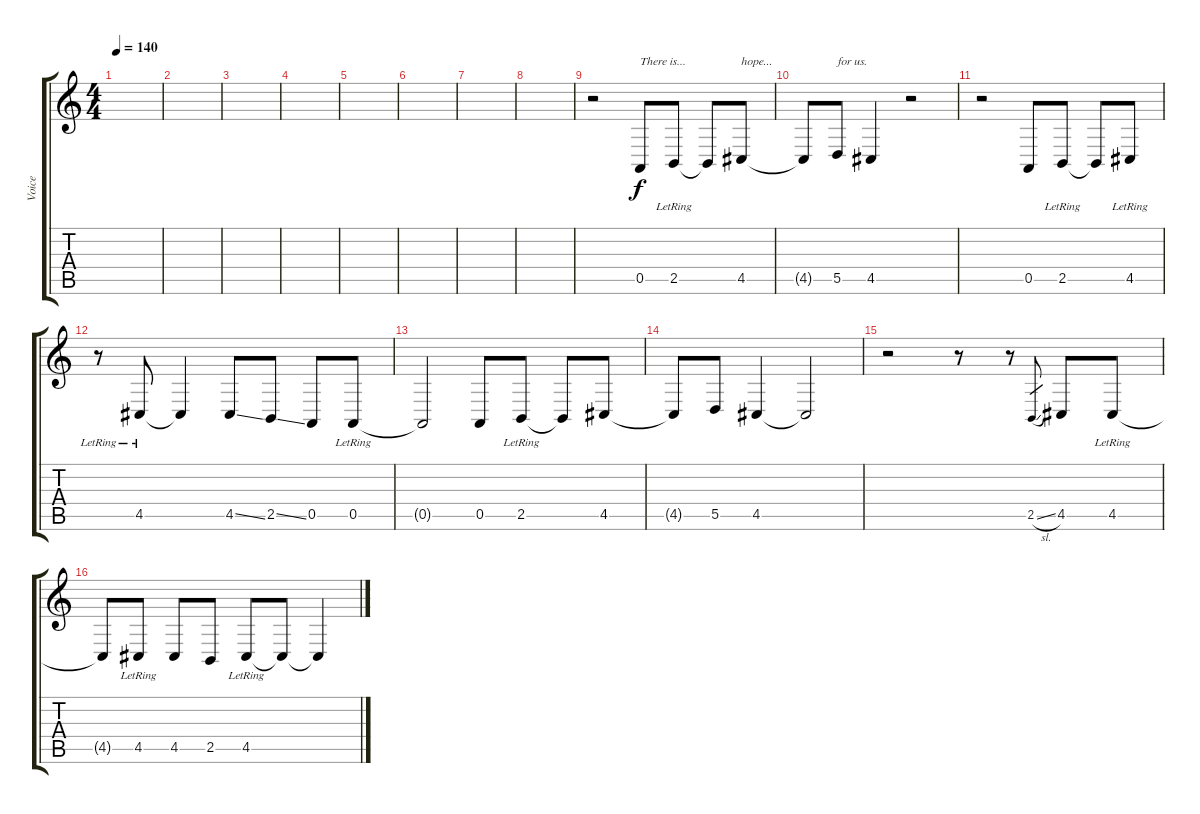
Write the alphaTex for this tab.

\track ("Voice" "Voice") {instrument reedorgan}
\staff {score tabs}
\tuning (E4 B3 G3 D3 A2 E2) {hide}
\ts (4 4)
\tempo 140
\clef g2
\ks c
|
|
|
|
|
|
|
|
r.2 0.5.8{txt "There is..."} 2.5{lr}.8 2.5{t}.8 4.5.8{txt "hope..."} |
4.5{t}.8 5.5.8{txt "for us."} 4.5.4 r.2 |
r.2 0.5.8 2.5{lr}.8 2.5{t}.8 4.5{lr}.8 |
r.8 4.5{lr}.8 4.5{t}.4 4.5{ss}.8 2.5{ss}.8 0.5.8 0.5{lr}.8 |
0.5{t}.2 0.5.8 2.5{lr}.8 2.5{t}.8 4.5.8 |
4.5{t}.8 5.5.8 4.5.4 4.5{t}.2 |
r.2 r.8 r.8 2.5{sl}.8{gr} 4.5.8 4.5{lr}.8 |
4.5{t}.8 4.5{lr}.8 4.5.8 2.5.8 4.5{lr}.8 4.5{t}.8 4.5{t}.4
